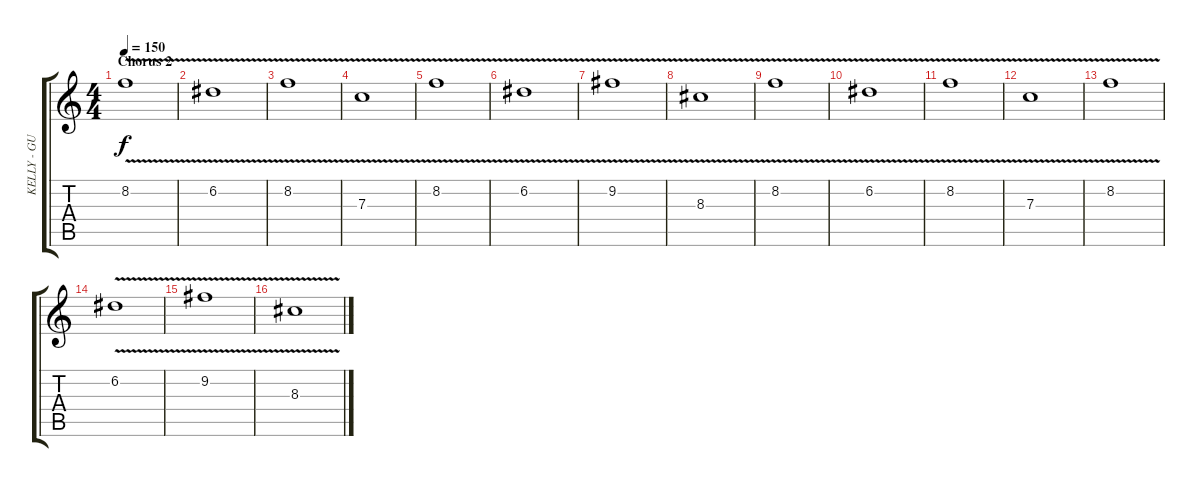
\track ("KELLY - GUITAR" "KELLY - GU") {instrument overdrivenguitar}
\staff {score tabs}
\tuning (D4 A3 F3 C3 G2 C2) {hide}
\ts (4 4)
\section ("" "Chorus 2")
\tempo 150
\clef g2
\ks c
8.2{v}.1{dy f} |
6.2{v}.1 |
8.2{v}.1 |
7.3{v}.1 |
8.2{v}.1 |
6.2{v}.1 |
9.2{v}.1 |
8.3{v}.1 |
8.2{v}.1 |
6.2{v}.1 |
8.2{v}.1 |
7.3{v}.1 |
8.2{v}.1 |
6.2{v}.1 |
9.2{v}.1 |
8.3{v}.1
